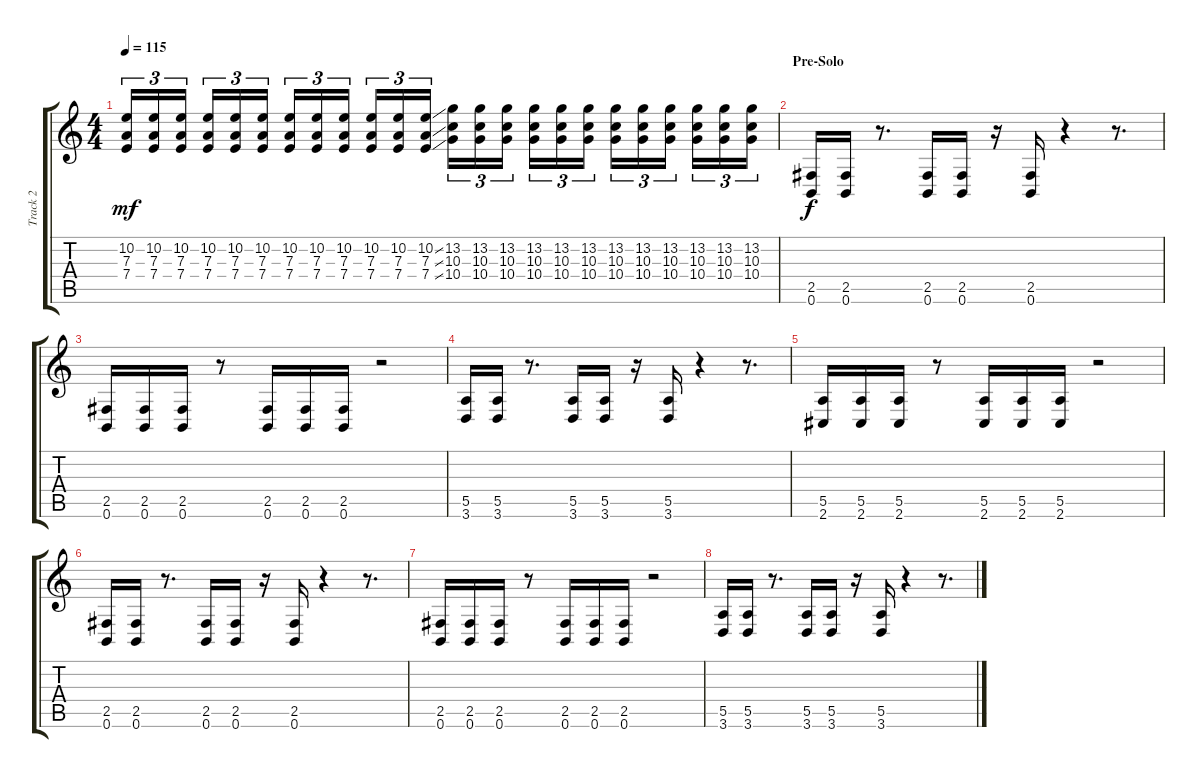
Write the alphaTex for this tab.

\track ("Track 2" "Track 2") {instrument distortionguitar}
\staff {score tabs}
\tuning (B3 Gb3 D3 A2 E2 B1) {hide}
\ts (4 4)
\tempo 115
\clef g2
\ks c
(10.2 7.3 7.4).16{tu (3 2) dy mf} (10.2 7.3 7.4).16{tu (3 2)} (10.2 7.3 7.4).16{tu (3 2)} (10.2 7.3 7.4).16{tu (3 2)} (10.2 7.3 7.4).16{tu (3 2)} (10.2 7.3 7.4).16{tu (3 2)} (10.2 7.3 7.4).16{tu (3 2)} (10.2 7.3 7.4).16{tu (3 2)} (10.2 7.3 7.4).16{tu (3 2)} (10.2 7.3 7.4).16{tu (3 2)} (10.2 7.3 7.4).16{tu (3 2)} (10.2{ss} 7.3{ss} 7.4{ss}).16{tu (3 2)} (13.2 10.3 10.4).16{tu (3 2)} (13.2 10.3 10.4).16{tu (3 2)} (13.2 10.3 10.4).16{tu (3 2)} (13.2 10.3 10.4).16{tu (3 2)} (13.2 10.3 10.4).16{tu (3 2)} (13.2 10.3 10.4).16{tu (3 2)} (13.2 10.3 10.4).16{tu (3 2)} (13.2 10.3 10.4).16{tu (3 2)} (13.2 10.3 10.4).16{tu (3 2)} (13.2 10.3 10.4).16{tu (3 2)} (13.2 10.3 10.4).16{tu (3 2)} (13.2 10.3 10.4).16{tu (3 2)} |
\section ("" "Pre-Solo")
(2.5 0.6).16{dy f} (2.5 0.6).16 r.8{d} (2.5 0.6).16 (2.5 0.6).16 r.16 (2.5 0.6).16 r.4 r.8{d} |
(2.5 0.6).16 (2.5 0.6).16 (2.5 0.6).16 r.8 (2.5 0.6).16 (2.5 0.6).16 (2.5 0.6).16 r.2 |
(5.5 3.6).16 (5.5 3.6).16 r.8{d} (5.5 3.6).16 (5.5 3.6).16 r.16 (5.5 3.6).16 r.4 r.8{d} |
(5.5 2.6).16 (5.5 2.6).16 (5.5 2.6).16 r.8 (5.5 2.6).16 (5.5 2.6).16 (5.5 2.6).16 r.2 |
(2.5 0.6).16 (2.5 0.6).16 r.8{d} (2.5 0.6).16 (2.5 0.6).16 r.16 (2.5 0.6).16 r.4 r.8{d} |
(2.5 0.6).16 (2.5 0.6).16 (2.5 0.6).16 r.8 (2.5 0.6).16 (2.5 0.6).16 (2.5 0.6).16 r.2 |
(5.5 3.6).16 (5.5 3.6).16 r.8{d} (5.5 3.6).16 (5.5 3.6).16 r.16 (5.5 3.6).16 r.4 r.8{d}
